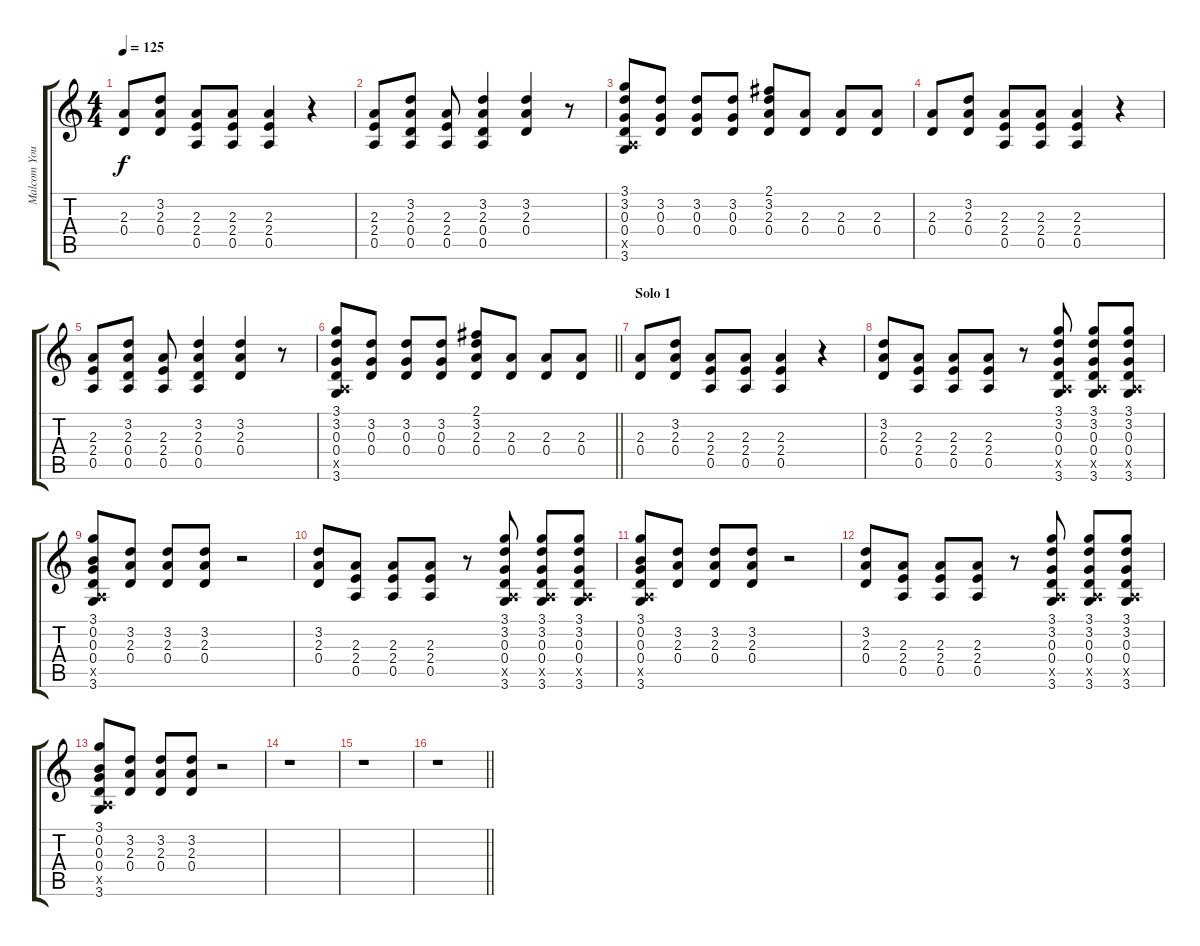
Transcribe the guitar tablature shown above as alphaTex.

\track ("Malcom Young" "Malcom You") {instrument distortionguitar}
\staff {score tabs}
\tuning (E4 B3 G3 D3 A2 E2) {hide}
\ts (4 4)
\tempo 125
\clef g2
\ks c
(2.3 0.4).8{dy f} (3.2 2.3 0.4).8 (2.3 2.4 0.5).8 (2.3 2.4 0.5).8 (2.3 2.4 0.5).4 r.4 |
(2.3 2.4 0.5).8 (3.2 2.3 0.4 0.5).8 (2.3 2.4 0.5).8 (3.2 2.3 0.4 0.5).4 (3.2 2.3 0.4).4 r.8 |
(3.1 3.2 0.3 0.4 0.5{x} 3.6).8 (3.2 0.3 0.4).8 (3.2 0.3 0.4).8 (3.2 0.3 0.4).8 (2.1 3.2 2.3 0.4).8 (2.3 0.4).8 (2.3 0.4).8 (2.3 0.4).8 |
(2.3 0.4).8 (3.2 2.3 0.4).8 (2.3 2.4 0.5).8 (2.3 2.4 0.5).8 (2.3 2.4 0.5).4 r.4 |
(2.3 2.4 0.5).8 (3.2 2.3 0.4 0.5).8 (2.3 2.4 0.5).8 (3.2 2.3 0.4 0.5).4 (3.2 2.3 0.4).4 r.8 |
\barLineRight lightlight
(3.1 3.2 0.3 0.4 0.5{x} 3.6).8 (3.2 0.3 0.4).8 (3.2 0.3 0.4).8 (3.2 0.3 0.4).8 (2.1 3.2 2.3 0.4).8 (2.3 0.4).8 (2.3 0.4).8 (2.3 0.4).8 |
\section ("" "Solo 1")
(2.3 0.4).8 (3.2 2.3 0.4).8 (2.3 2.4 0.5).8 (2.3 2.4 0.5).8 (2.3 2.4 0.5).4 r.4 |
(3.2 2.3 0.4).8 (2.3 2.4 0.5).8 (2.3 2.4 0.5).8 (2.3 2.4 0.5).8 r.8 (3.1 3.2 0.3 0.4 0.5{x} 3.6).8 (3.1 3.2 0.3 0.4 0.5{x} 3.6).8 (3.1 3.2 0.3 0.4 0.5{x} 3.6).8 |
(3.1 0.2 0.3 0.4 0.5{x} 3.6).8 (3.2 2.3 0.4).8 (3.2 2.3 0.4).8 (3.2 2.3 0.4).8 r.2 |
(3.2 2.3 0.4).8 (2.3 2.4 0.5).8 (2.3 2.4 0.5).8 (2.3 2.4 0.5).8 r.8 (3.1 3.2 0.3 0.4 0.5{x} 3.6).8 (3.1 3.2 0.3 0.4 0.5{x} 3.6).8 (3.1 3.2 0.3 0.4 0.5{x} 3.6).8 |
(3.1 0.2 0.3 0.4 0.5{x} 3.6).8 (3.2 2.3 0.4).8 (3.2 2.3 0.4).8 (3.2 2.3 0.4).8 r.2 |
(3.2 2.3 0.4).8 (2.3 2.4 0.5).8 (2.3 2.4 0.5).8 (2.3 2.4 0.5).8 r.8 (3.1 3.2 0.3 0.4 0.5{x} 3.6).8 (3.1 3.2 0.3 0.4 0.5{x} 3.6).8 (3.1 3.2 0.3 0.4 0.5{x} 3.6).8 |
(3.1 0.2 0.3 0.4 0.5{x} 3.6).8 (3.2 2.3 0.4).8 (3.2 2.3 0.4).8 (3.2 2.3 0.4).8 r.2 |
r.1 |
r.1 |
\barLineRight lightlight
r.1
